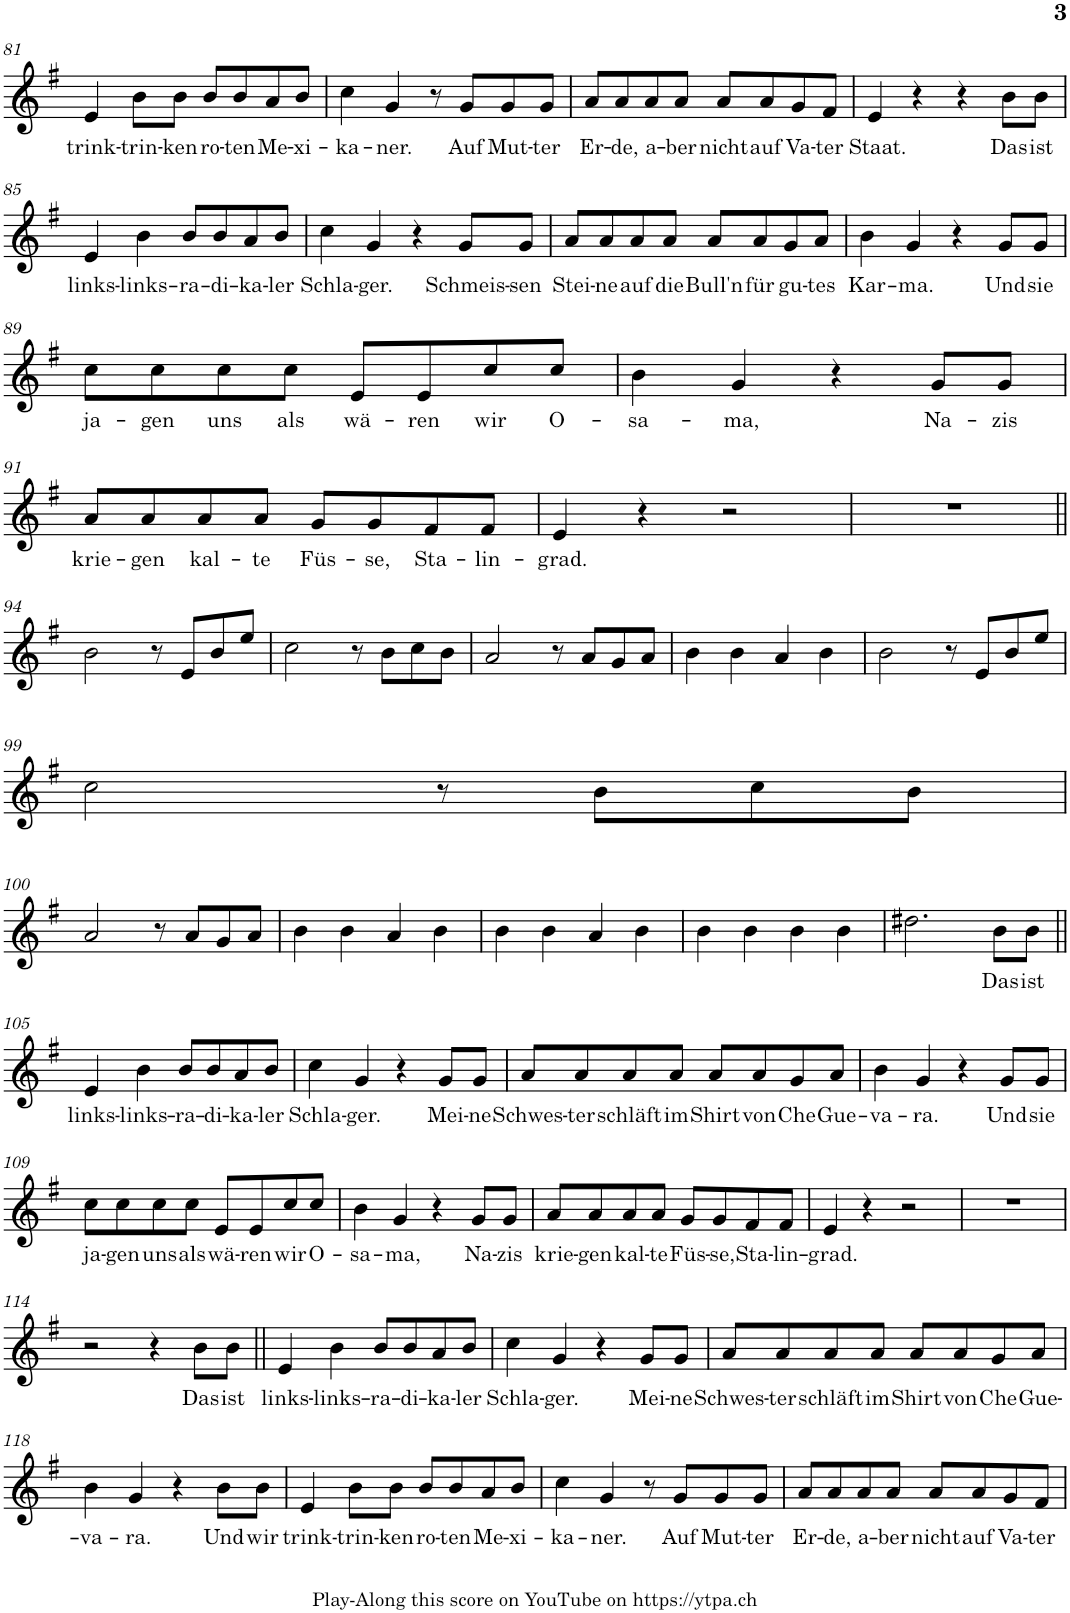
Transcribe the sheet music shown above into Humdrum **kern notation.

**kern	**text
*part1	*part1
*staff1	*staff1
*I"Lyrics	*
*I'Lyr	*
!!LO:PB:g=z
*clefG2	*
*k[f#]	*
*M4/4	*
=81	=81
!	!LO:LY:b
4e/	trink-
!	!LO:LY:b
8b\L	-trin-
!	!LO:LY:b
8b\J	-ken
!	!LO:LY:b
8b/L	ro-
!	!LO:LY:b
8b/	-ten
!	!LO:LY:b
8a/	Me-
!	!LO:LY:b
8b/J	-xi-
=82	=82
!	!LO:LY:b
4cc\	-ka-
!	!LO:LY:b
4g/	-ner.
8r	.
!	!LO:LY:b
8g/L	Auf
!	!LO:LY:b
8g/	Mut-
!	!LO:LY:b
8g/J	-ter
=83	=83
!	!LO:LY:b
8a/L	Er-
!	!LO:LY:b
8a/	-de,
!	!LO:LY:b
8a/	a-
!	!LO:LY:b
8a/J	-ber
!	!LO:LY:b
8a/L	nicht
!	!LO:LY:b
8a/	auf
!	!LO:LY:b
8g/	Va-
!	!LO:LY:b
8f#/J	-ter
=84	=84
!	!LO:LY:b
4e/	Staat.
4r	.
4r	.
!	!LO:LY:b
8b\L	Das
!	!LO:LY:b
8b\J	ist
!!LO:LB:g=z
=85	=85
!	!LO:LY:b
4e/	links-
!	!LO:LY:b
4b\	-links-
!	!LO:LY:b
8b/L	-ra-
!	!LO:LY:b
8b/	-di-
!	!LO:LY:b
8a/	-ka-
!	!LO:LY:b
8b/J	-ler
=86	=86
!	!LO:LY:b
4cc\	Schla-
!	!LO:LY:b
4g/	-ger.
4r	.
!	!LO:LY:b
8g/L	Schmeis-
!	!LO:LY:b
8g/J	sen
=87	=87
!	!LO:LY:b
8a/L	Stei-
!	!LO:LY:b
8a/	-ne
!	!LO:LY:b
8a/	auf
!	!LO:LY:b
8a/J	die
!	!LO:LY:b
8a/L	Bull'n
!	!LO:LY:b
8a/	für
!	!LO:LY:b
8g/	gu-
!	!LO:LY:b
8a/J	-tes
=88	=88
!	!LO:LY:b
4b\	Kar-
!	!LO:LY:b
4g/	-ma.
4r	.
!	!LO:LY:b
8g/L	Und
!	!LO:LY:b
8g/J	sie
!!LO:LB:g=z
=89	=89
!	!LO:LY:b
8cc\L	ja-
!	!LO:LY:b
8cc\	-gen
!	!LO:LY:b
8cc\	uns
!	!LO:LY:b
8cc\J	als
!	!LO:LY:b
8e/L	wä-
!	!LO:LY:b
8e/	-ren
!	!LO:LY:b
8cc/	wir
!	!LO:LY:b
8cc/J	O-
=90	=90
!	!LO:LY:b
4b\	-sa-
!	!LO:LY:b
4g/	-ma,
4r	.
!	!LO:LY:b
8g/L	Na-
!	!LO:LY:b
8g/J	-zis
!!LO:LB:g=z
=91	=91
!	!LO:LY:b
8a/L	krie-
!	!LO:LY:b
8a/	-gen
!	!LO:LY:b
8a/	kal-
!	!LO:LY:b
8a/J	-te
!	!LO:LY:b
8g/L	Füs-
!	!LO:LY:b
8g/	-se,
!	!LO:LY:b
8f#/	Sta-
!	!LO:LY:b
8f#/J	-lin-
=92	=92
!	!LO:LY:b
4e/	-grad.
4r	.
2r	.
=93	=93
1r	.
!!LO:LB:g=z
=94||	=94||
2b\	.
8r	.
8e/L	.
8b/	.
8ee/J	.
=95	=95
2cc\	.
8r	.
8b\L	.
8cc\	.
8b\J	.
=96	=96
2a/	.
8r	.
8a/L	.
8g/	.
8a/J	.
=97	=97
4b\	.
4b\	.
4a/	.
4b\	.
=98	=98
2b\	.
8r	.
8e/L	.
8b/	.
8ee/J	.
!!LO:LB:g=z
=99	=99
2cc\	.
8r	.
8b\L	.
8cc\	.
8b\J	.
!!LO:LB:g=z
=100	=100
2a/	.
8r	.
8a/L	.
8g/	.
8a/J	.
=101	=101
4b\	.
4b\	.
4a/	.
4b\	.
=102	=102
4b\	.
4b\	.
4a/	.
4b\	.
=103	=103
4b\	.
4b\	.
4b\	.
4b\	.
=104	=104
2.dd#X\	.
!	!LO:LY:b
8b\L	Das
!	!LO:LY:b
8b\J	ist
!!LO:LB:g=z
=105||	=105||
!	!LO:LY:b
4e/	links-
!	!LO:LY:b
4b\	-links-
!	!LO:LY:b
8b/L	-ra-
!	!LO:LY:b
8b/	-di-
!	!LO:LY:b
8a/	-ka-
!	!LO:LY:b
8b/J	-ler
=106	=106
!	!LO:LY:b
4cc\	Schla-
!	!LO:LY:b
4g/	-ger.
4r	.
!	!LO:LY:b
8g/L	Mei-
!	!LO:LY:b
8g/J	-ne
=107	=107
!	!LO:LY:b
8a/L	Schwes-
!	!LO:LY:b
8a/	-ter
!	!LO:LY:b
8a/	schläft
!	!LO:LY:b
8a/J	im
!	!LO:LY:b
8a/L	Shirt
!	!LO:LY:b
8a/	von
!	!LO:LY:b
8g/	Che
!	!LO:LY:b
8a/J	Gue-
=108	=108
!	!LO:LY:b
4b\	-va-
!	!LO:LY:b
4g/	-ra.
4r	.
!	!LO:LY:b
8g/L	Und
!	!LO:LY:b
8g/J	sie
!!LO:LB:g=z
=109	=109
!	!LO:LY:b
8cc\L	ja-
!	!LO:LY:b
8cc\	-gen
!	!LO:LY:b
8cc\	uns
!	!LO:LY:b
8cc\J	als
!	!LO:LY:b
8e/L	wä-
!	!LO:LY:b
8e/	-ren
!	!LO:LY:b
8cc/	wir
!	!LO:LY:b
8cc/J	O-
=110	=110
!	!LO:LY:b
4b\	-sa-
!	!LO:LY:b
4g/	-ma,
4r	.
!	!LO:LY:b
8g/L	Na-
!	!LO:LY:b
8g/J	-zis
=111	=111
!	!LO:LY:b
8a/L	krie-
!	!LO:LY:b
8a/	-gen
!	!LO:LY:b
8a/	kal-
!	!LO:LY:b
8a/J	-te
!	!LO:LY:b
8g/L	Füs-
!	!LO:LY:b
8g/	-se,
!	!LO:LY:b
8f#/	Sta-
!	!LO:LY:b
8f#/J	-lin-
=112	=112
!	!LO:LY:b
4e/	-grad.
4r	.
2r	.
=113	=113
1r	.
!!LO:LB:g=z
=114	=114
2r	.
4r	.
!	!LO:LY:b
8b\L	Das
!	!LO:LY:b
8b\J	ist
=115||	=115||
!	!LO:LY:b
4e/	links-
!	!LO:LY:b
4b\	-links-
!	!LO:LY:b
8b/L	-ra-
!	!LO:LY:b
8b/	-di-
!	!LO:LY:b
8a/	-ka-
!	!LO:LY:b
8b/J	-ler
=116	=116
!	!LO:LY:b
4cc\	Schla-
!	!LO:LY:b
4g/	-ger.
4r	.
!	!LO:LY:b
8g/L	Mei-
!	!LO:LY:b
8g/J	-ne
=117	=117
!	!LO:LY:b
8a/L	Schwes-
!	!LO:LY:b
8a/	-ter
!	!LO:LY:b
8a/	schläft
!	!LO:LY:b
8a/J	im
!	!LO:LY:b
8a/L	Shirt
!	!LO:LY:b
8a/	von
!	!LO:LY:b
8g/	Che
!	!LO:LY:b
8a/J	Gue-
!!LO:LB:g=z
=118	=118
!	!LO:LY:b
4b\	-va-
!	!LO:LY:b
4g/	-ra.
4r	.
!	!LO:LY:b
8b\L	Und
!	!LO:LY:b
8b\J	wir
=119	=119
!	!LO:LY:b
4e/	trink-
!	!LO:LY:b
8b\L	-trin-
!	!LO:LY:b
8b\J	-ken
!	!LO:LY:b
8b/L	ro-
!	!LO:LY:b
8b/	-ten
!	!LO:LY:b
8a/	Me-
!	!LO:LY:b
8b/J	-xi-
=120	=120
!	!LO:LY:b
4cc\	-ka-
!	!LO:LY:b
4g/	-ner.
8r	.
!	!LO:LY:b
8g/L	Auf
!	!LO:LY:b
8g/	Mut-
!	!LO:LY:b
8g/J	-ter
=121	=121
!	!LO:LY:b
8a/L	Er-
!	!LO:LY:b
8a/	-de,
!	!LO:LY:b
8a/	a-
!	!LO:LY:b
8a/J	-ber
!	!LO:LY:b
8a/L	nicht
!	!LO:LY:b
8a/	auf
!	!LO:LY:b
8g/	Va-
!	!LO:LY:b
8f#/J	-ter
=	=
*-	*-
